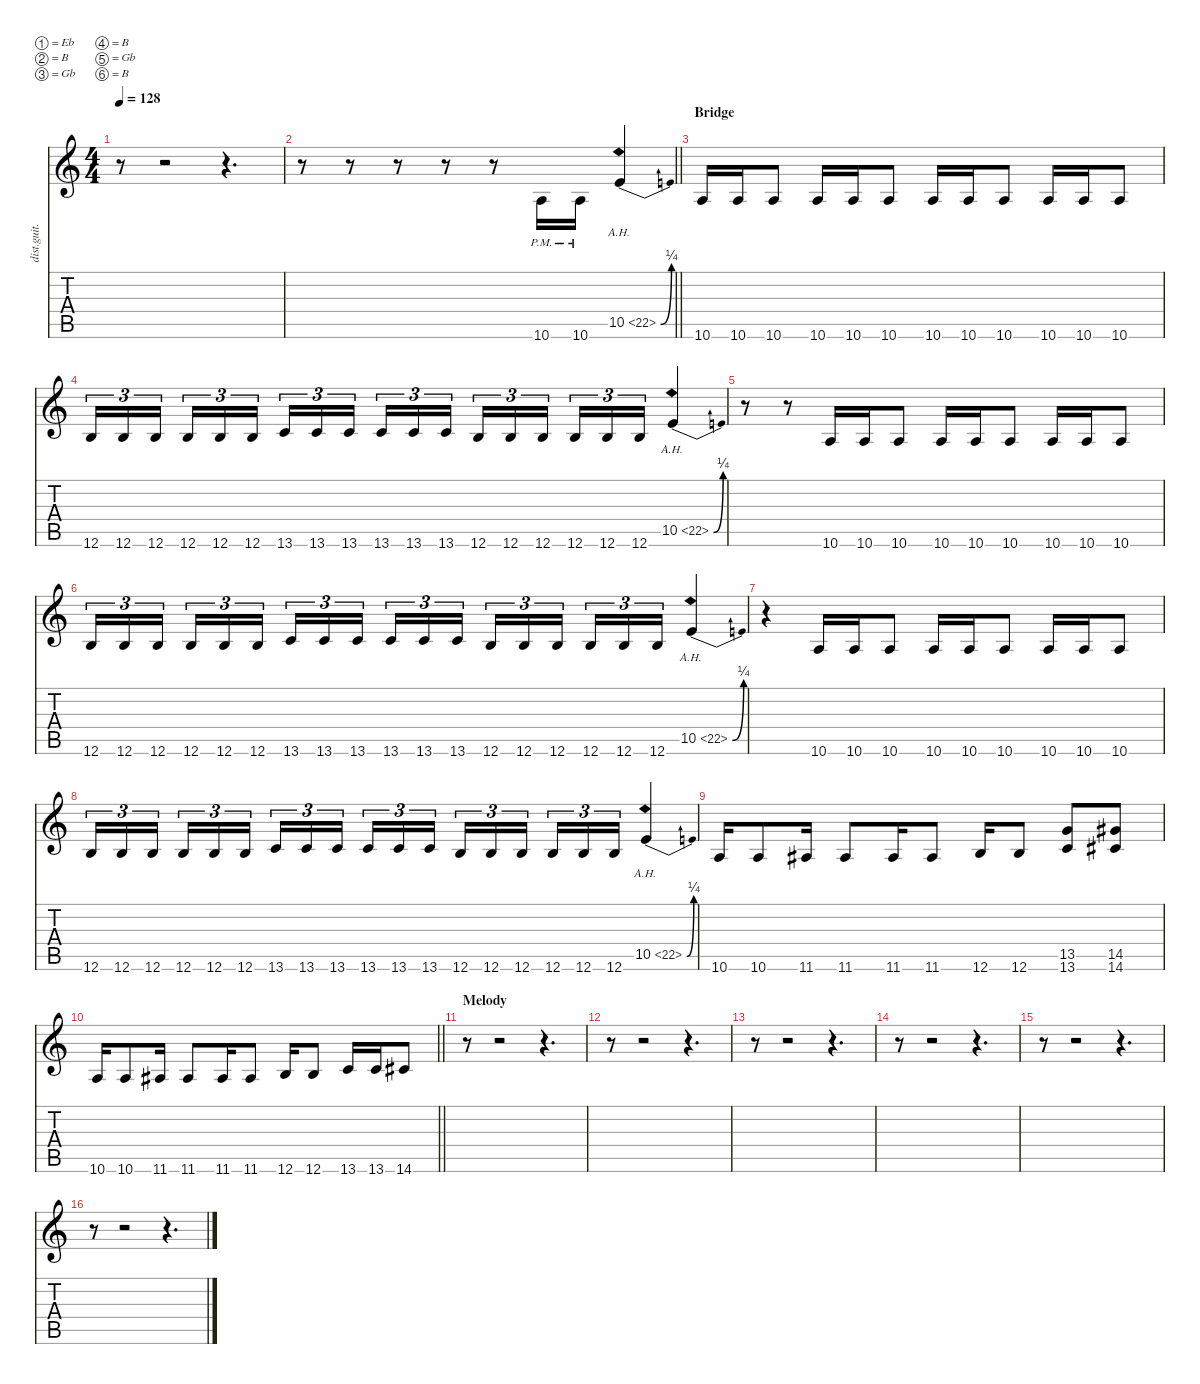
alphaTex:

\defaultSystemsLayout 4
\hideDynamics
\bracketExtendMode nobrackets
\otherSystemsTrackNameOrientation horizontal
\track ("Devin Townsend" "dist.guit.") {instrument distortionguitar}
\staff {score tabs}
\tuning (Eb4 B3 Gb3 B2 Gb2 B1)
\ts (4 4)
\tempo 128
\clef g2
\ks c
r.8{dy f beam Down} r.2{beam Down} r.4{d beam Down} |
\barLineRight lightlight
r.8{beam Down} r.8{beam Down} r.8{beam Down} r.8{beam Down} r.8{beam Down} 10.6{pm}.16{beam Up} 10.6{pm}.16{beam Up} 10.5{be (bend 0 0 30 1) ah 12}.4{beam Up} |
\section ("" "Bridge")
10.6.16{beam Up} 10.6.16{beam Up} 10.6.8{beam Up} 10.6.16{beam Up} 10.6.16{beam Up} 10.6.8{beam Up} 10.6.16{beam Up} 10.6.16{beam Up} 10.6.8{beam Up} 10.6.16{beam Up} 10.6.16{beam Up} 10.6.8{beam Up} |
12.6.16{tu (3 2) beam Up} 12.6.16{tu (3 2) beam Up} 12.6.16{tu (3 2) beam Up} 12.6.16{tu (3 2) beam Up} 12.6.16{tu (3 2) beam Up} 12.6.16{tu (3 2) beam Up} 13.6.16{tu (3 2) beam Up} 13.6.16{tu (3 2) beam Up} 13.6.16{tu (3 2) beam Up} 13.6.16{tu (3 2) beam Up} 13.6.16{tu (3 2) beam Up} 13.6.16{tu (3 2) beam Up} 12.6.16{tu (3 2) beam Up} 12.6.16{tu (3 2) beam Up} 12.6.16{tu (3 2) beam Up} 12.6.16{tu (3 2) beam Up} 12.6.16{tu (3 2) beam Up} 12.6.16{tu (3 2) beam Up} 10.5{be (bend 0 0 30 1) ah 12}.4{beam Up} |
r.8{beam Down} r.8{beam Down} 10.6.16{beam Up} 10.6.16{beam Up} 10.6.8{beam Up} 10.6.16{beam Up} 10.6.16{beam Up} 10.6.8{beam Up} 10.6.16{beam Up} 10.6.16{beam Up} 10.6.8{beam Up} |
12.6.16{tu (3 2) beam Up} 12.6.16{tu (3 2) beam Up} 12.6.16{tu (3 2) beam Up} 12.6.16{tu (3 2) beam Up} 12.6.16{tu (3 2) beam Up} 12.6.16{tu (3 2) beam Up} 13.6.16{tu (3 2) beam Up} 13.6.16{tu (3 2) beam Up} 13.6.16{tu (3 2) beam Up} 13.6.16{tu (3 2) beam Up} 13.6.16{tu (3 2) beam Up} 13.6.16{tu (3 2) beam Up} 12.6.16{tu (3 2) beam Up} 12.6.16{tu (3 2) beam Up} 12.6.16{tu (3 2) beam Up} 12.6.16{tu (3 2) beam Up} 12.6.16{tu (3 2) beam Up} 12.6.16{tu (3 2) beam Up} 10.5{be (bend 0 0 30 1) ah 12}.4{beam Up} |
r.4{beam Down} 10.6.16{beam Up} 10.6.16{beam Up} 10.6.8{beam Up} 10.6.16{beam Up} 10.6.16{beam Up} 10.6.8{beam Up} 10.6.16{beam Up} 10.6.16{beam Up} 10.6.8{beam Up} |
12.6.16{tu (3 2) beam Up} 12.6.16{tu (3 2) beam Up} 12.6.16{tu (3 2) beam Up} 12.6.16{tu (3 2) beam Up} 12.6.16{tu (3 2) beam Up} 12.6.16{tu (3 2) beam Up} 13.6.16{tu (3 2) beam Up} 13.6.16{tu (3 2) beam Up} 13.6.16{tu (3 2) beam Up} 13.6.16{tu (3 2) beam Up} 13.6.16{tu (3 2) beam Up} 13.6.16{tu (3 2) beam Up} 12.6.16{tu (3 2) beam Up} 12.6.16{tu (3 2) beam Up} 12.6.16{tu (3 2) beam Up} 12.6.16{tu (3 2) beam Up} 12.6.16{tu (3 2) beam Up} 12.6.16{tu (3 2) beam Up} 10.5{be (bend 0 0 30 1) ah 12}.4{beam Up} |
10.6.16{beam Up} 10.6.8{beam Up} 11.6{acc #}.16{beam Up} 11.6{acc #}.8{beam Up} 11.6{acc #}.16{beam Up} 11.6{acc #}.8{beam Up} 12.6.16{beam Up} 12.6.8{beam Up} (13.5 13.6).8{beam Up} (14.5{acc #} 14.6{acc #}).8{beam Up} |
\barLineRight lightlight
10.6.16{beam Up} 10.6.8{beam Up} 11.6{acc #}.16{beam Up} 11.6{acc #}.8{beam Up} 11.6{acc #}.16{beam Up} 11.6{acc #}.8{beam Up} 12.6.16{beam Up} 12.6.8{beam Up} 13.6.16{beam Up} 13.6.16{beam Up} 14.6{acc #}.8{beam Up} |
\section ("" "Melody")
r.8{beam Down} r.2{beam Down} r.4{d beam Down} |
r.8{beam Down} r.2{beam Down} r.4{d beam Down} |
r.8{beam Down} r.2{beam Down} r.4{d beam Down} |
r.8{beam Down} r.2{beam Down} r.4{d beam Down} |
r.8{beam Down} r.2{beam Down} r.4{d beam Down} |
r.8{beam Down} r.2{beam Down} r.4{d beam Down}
